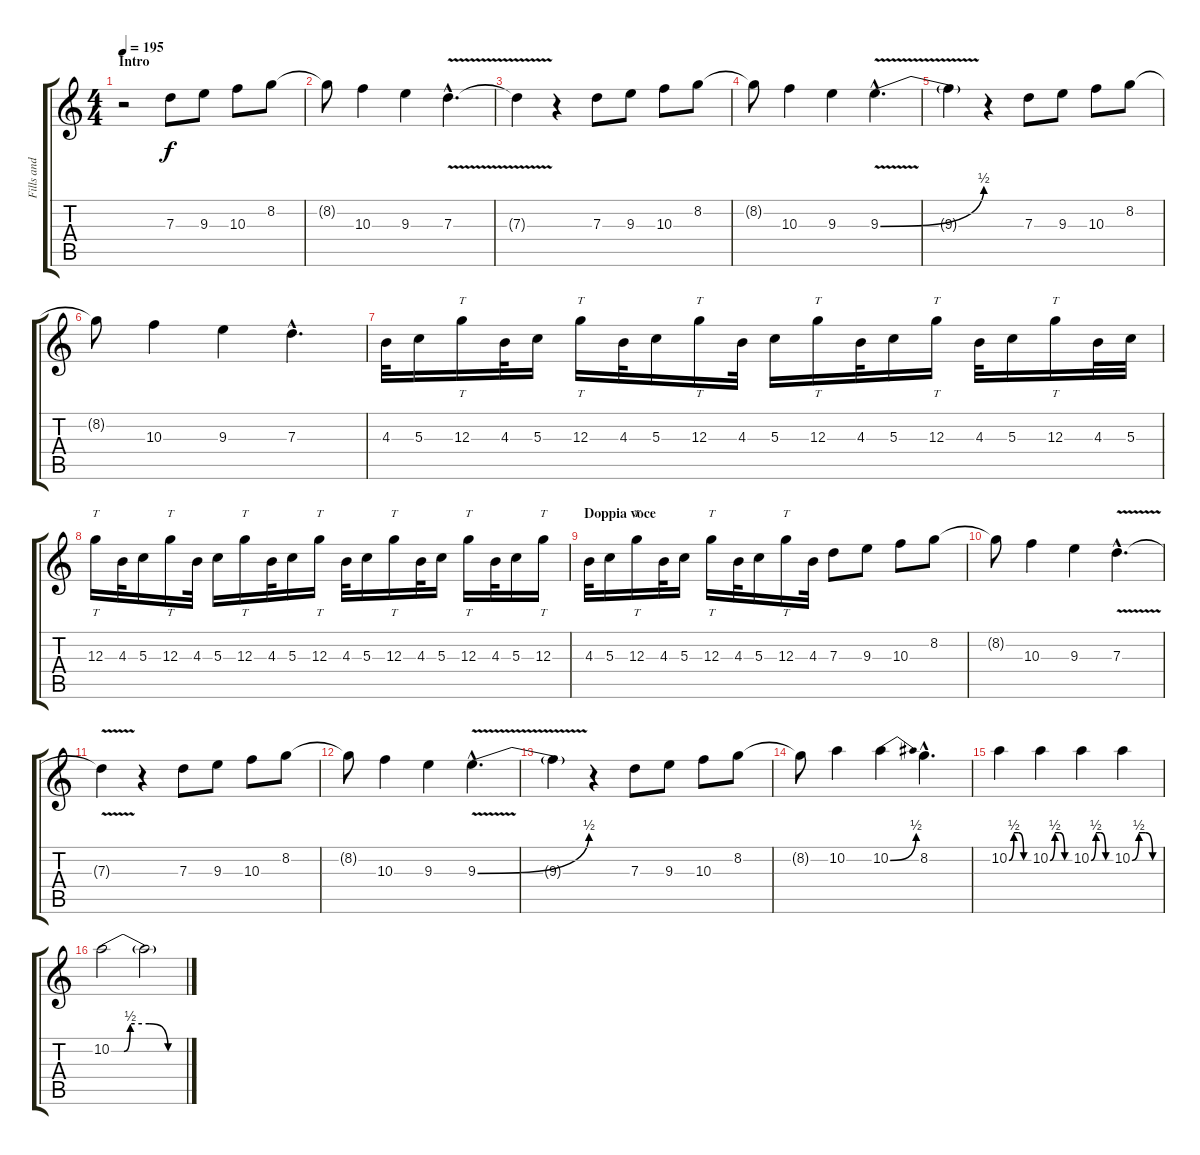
\track ("Fills and Solos" "Fills and ") {instrument distortionguitar}
\staff {score tabs}
\tuning (E4 B3 G3 D3 A2 D2) {hide}
\ts (4 4)
\section ("" "Intro")
\tempo 195
\clef g2
\ks c
r.2{dy f instrument distortionguitar} 7.3.8 9.3.8 10.3.8 8.2.8 |
8.2{t}.8 10.3.4 9.3.4 7.3{v hac}.4{d} |
7.3{t}.4 r.4 7.3.8 9.3.8 10.3.8 8.2.8 |
8.2{t}.8 10.3.4 9.3.4 9.3{be (bend 0 0 60 2) v hac}.4{d} |
9.3{t}.4 r.4 7.3.8 9.3.8 10.3.8 8.2.8 |
8.2{t}.8 10.3.4 9.3.4 7.3{hac}.4{d} |
4.3.32 5.3.16 12.3.16{tt} 4.3.32 5.3.16 12.3.16{tt} 4.3.32 5.3.16 12.3.16{tt} 4.3.32 5.3.16 12.3.16{tt} 4.3.32 5.3.16 12.3.16{tt} 4.3.32 5.3.16 12.3.16{tt} 4.3.32 5.3.32 |
12.3.16{tt} 4.3.32 5.3.16 12.3.16{tt} 4.3.32 5.3.16 12.3.16{tt} 4.3.32 5.3.16 12.3.16{tt} 4.3.32 5.3.16 12.3.16{tt} 4.3.32 5.3.16 12.3.16{tt} 4.3.32 5.3.16 12.3.16{tt} |
\section ("" "Doppia voce ")
4.3.32 5.3.16 12.3.16{tt} 4.3.32 5.3.16 12.3.16{tt} 4.3.32 5.3.16 12.3.16{tt} 4.3.32 7.3.8 9.3.8 10.3.8 8.2.8 |
8.2{t}.8 10.3.4 9.3.4 7.3{v hac}.4{d} |
7.3{t}.4 r.4 7.3.8 9.3.8 10.3.8 8.2.8 |
8.2{t}.8 10.3.4 9.3.4 9.3{be (bend 0 0 60 2) v hac}.4{d} |
9.3{t}.4 r.4 7.3.8 9.3.8 10.3.8 8.2.8 |
8.2{t}.8 10.2.4 10.2{be (bend 0 0 60 2)}.4 8.2{hac}.4{d} |
10.2{be (custom 0 0 15 2 30 2 45 0 60 0)}.4 10.2{be (custom 0 0 15 2 30 2 45 0 60 0)}.4 10.2{be (custom 0 0 15 2 30 2 45 0 60 0)}.4 10.2{be (custom 0 0 15 2 30 2 45 0 60 0)}.4 |
10.2{be (custom 0 0 10 0 15 2 30 2 45 0 60 0)}.2 10.2{t}.2
